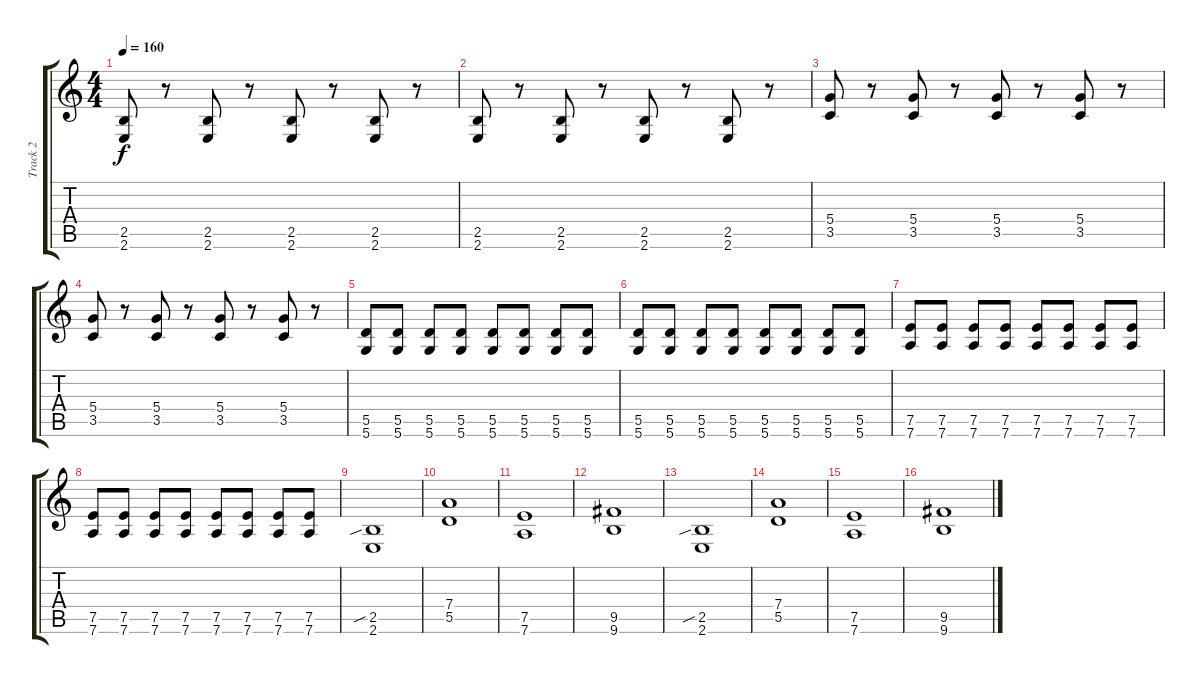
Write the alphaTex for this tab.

\track ("Track 2" "Track 2") {instrument distortionguitar}
\staff {score tabs}
\tuning (E4 B3 G3 D3 A2 D2) {hide}
\ts (4 4)
\tempo 160
\clef g2
\ks c
(2.5 2.6).8{dy f} r.8 (2.5 2.6).8 r.8 (2.5 2.6).8 r.8 (2.5 2.6).8 r.8 |
(2.5 2.6).8 r.8 (2.5 2.6).8 r.8 (2.5 2.6).8 r.8 (2.5 2.6).8 r.8 |
(5.4 3.5).8 r.8 (5.4 3.5).8 r.8 (5.4 3.5).8 r.8 (5.4 3.5).8 r.8 |
(5.4 3.5).8 r.8 (5.4 3.5).8 r.8 (5.4 3.5).8 r.8 (5.4 3.5).8 r.8 |
(5.5 5.6).8 (5.5 5.6).8 (5.5 5.6).8 (5.5 5.6).8 (5.5 5.6).8 (5.5 5.6).8 (5.5 5.6).8 (5.5 5.6).8 |
(5.5 5.6).8 (5.5 5.6).8 (5.5 5.6).8 (5.5 5.6).8 (5.5 5.6).8 (5.5 5.6).8 (5.5 5.6).8 (5.5 5.6).8 |
(7.5 7.6).8 (7.5 7.6).8 (7.5 7.6).8 (7.5 7.6).8 (7.5 7.6).8 (7.5 7.6).8 (7.5 7.6).8 (7.5 7.6).8 |
(7.5 7.6).8 (7.5 7.6).8 (7.5 7.6).8 (7.5 7.6).8 (7.5 7.6).8 (7.5 7.6).8 (7.5 7.6).8 (7.5 7.6).8 |
(2.5{sib} 2.6).1 |
(7.4 5.5).1 |
(7.5 7.6).1 |
(9.5 9.6).1 |
(2.5{sib} 2.6).1 |
(7.4 5.5).1 |
(7.5 7.6).1 |
(9.5 9.6).1
